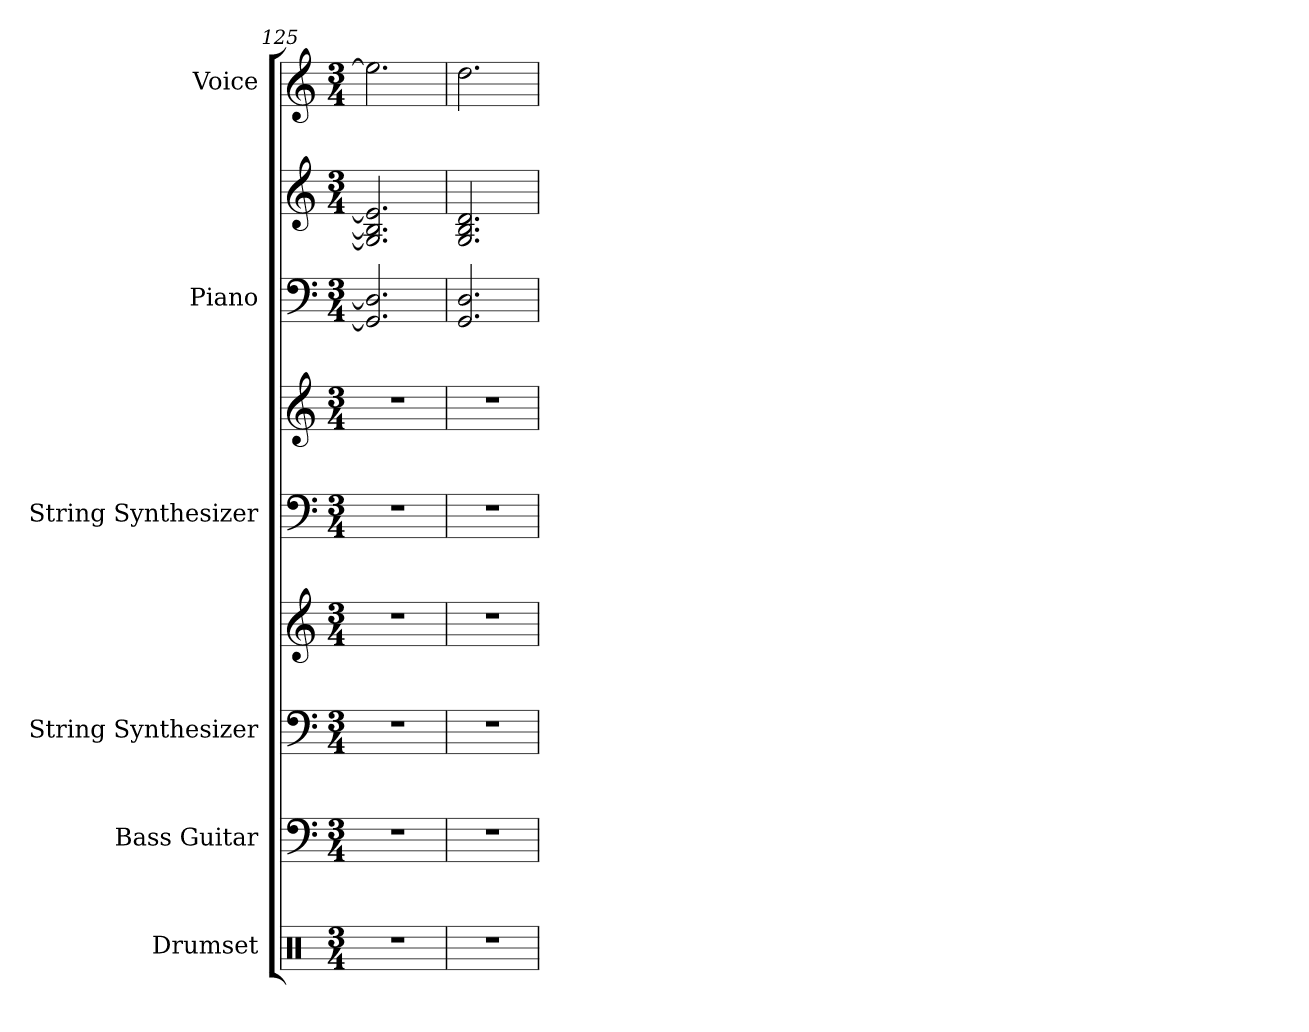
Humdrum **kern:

**kern	**kern	**kern	**kern	**kern	**kern	**kern	**kern	**kern
*part6	*part5	*part4	*part4	*part3	*part3	*part2	*part2	*part1
*staff9	*staff8	*staff7	*staff6	*staff5	*staff4	*staff3	*staff2	*staff1
*I"Drumset	*I"Bass Guitar	*I"String Synthesizer	*	*I"String Synthesizer	*	*I"Piano	*	*I"Voice
*I'D. Set	*I'B. Guit.	*I'Synth.	*	*I'Synth.	*	*I'Pno.	*	*I'Vo.
*clefX	*clefF4	*clefF4	*clefG2	*clefF4	*clefG2	*clefF4	*clefG2	*clefG2
*	*ITrd7c12	*	*	*	*	*	*	*
*k[]	*k[]	*k[]	*k[]	*k[]	*k[]	*k[]	*k[]	*k[]
*M3/4	*M3/4	*M3/4	*M3/4	*M3/4	*M3/4	*M3/4	*M3/4	*M3/4
=125	=125	=125	=125	=125	=125	=125	=125	=125
2.r	2.r	2.r	2.r	2.r	2.r	2.GG/] 2.D/]	2.G/] 2.B/] 2.e/]	2.ee\]
=126	=126	=126	=126	=126	=126	=126	=126	=126
2.r	2.r	2.r	2.r	2.r	2.r	2.GG/ 2.D/	2.G/ 2.B/ 2.d/	2.dd\
=	=	=	=	=	=	=	=	=
*-	*-	*-	*-	*-	*-	*-	*-	*-
